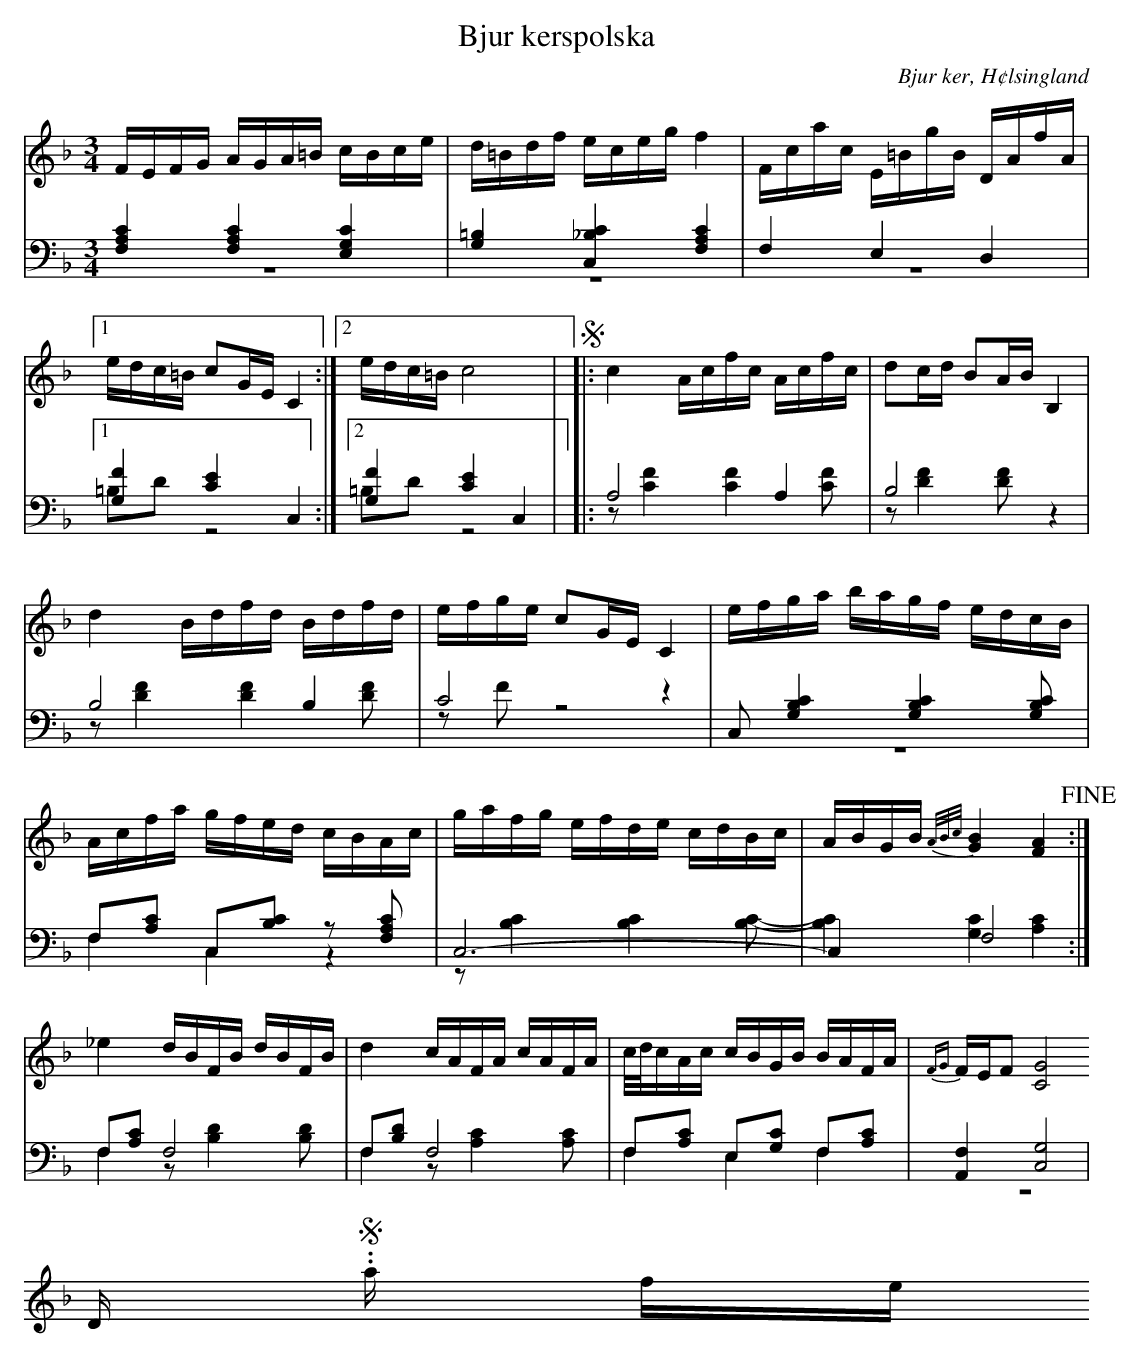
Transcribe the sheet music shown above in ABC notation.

X:1
T: Bjur kerspolska
O: Bjur ker, H¢lsingland
M: 3/4
L: 1/16
K: F
V:1
V:2
V:3 merge
V:1
FEFG AGA=B cBce|d=Bdf eceg f4|Fcac E=BgB DAfA|1 edc=B c2GE C4:|2 edc=B c8 |
!segno! |:c4 Acfc Acfc|d2cd B2AB B,4|d4 Bdfd Bdfd|efge c2GE C4|
efga bagf edcB|Acfa gfed cBAc|gafg efde cdBc|ABGB {A/B/c/}[G4B4] [F4A4] !fine!:|
_e4 dBFB dBFB|d4 cAFA cAFA|c/d/cAc cBGB BAFA|{FG}FEF2 [C8G8] !D.S. al fine!|
V:2 clef=bass
[F,4A,4C4] [F,4A,4C4] [E,4G,4C4]|[G,4=B,4] [C,4_B,4C4] [F,4A,4C4]|F,4 E,4 D,4|1 [G,4F4] [C4E4] C,4:|2 [G,4F4] [C4E4] C,4 |
|:A,8 A,4|B,8 z4|B,8  B,4|C8 z4|
C,2 [G,4B,4C4] [G,4B,4C4] [G,2B,2C2]|F,2[A,2C2] C,2[B,2C2] z2 [F,2A,2C2]|C,12-|C,4 F,8:|
F,2[A,2C2] F,8|F,2[B,2D2] F,8|F,2[A,2C2] E,2[G,2C2] F,2[A,2C2]|[A,,4F,4] [C,8G,8]|
V:3 clef=bass
z12|z12|z12|1 =B,2D2 z8:|2 =B,2D2 z8|
|:z2 [C4F4] [C4F4] [C2F2]|z2 [D4F4] [D2F2] z4|z2 [D4F4] [D4F4] [D2F2]|z2 F2 z8|
z12|F,4 C,4 z4|z2 [B,4C4] [B,4C4] [B,2C2]-|[B,4C4] [G,4C4] [A,4C4]:|
F,4 z2 [B,4D4] [B,2D2]|F,4 z2 [A,4C4] [A,2C2]|F,4 E,4 F,4|z12|
